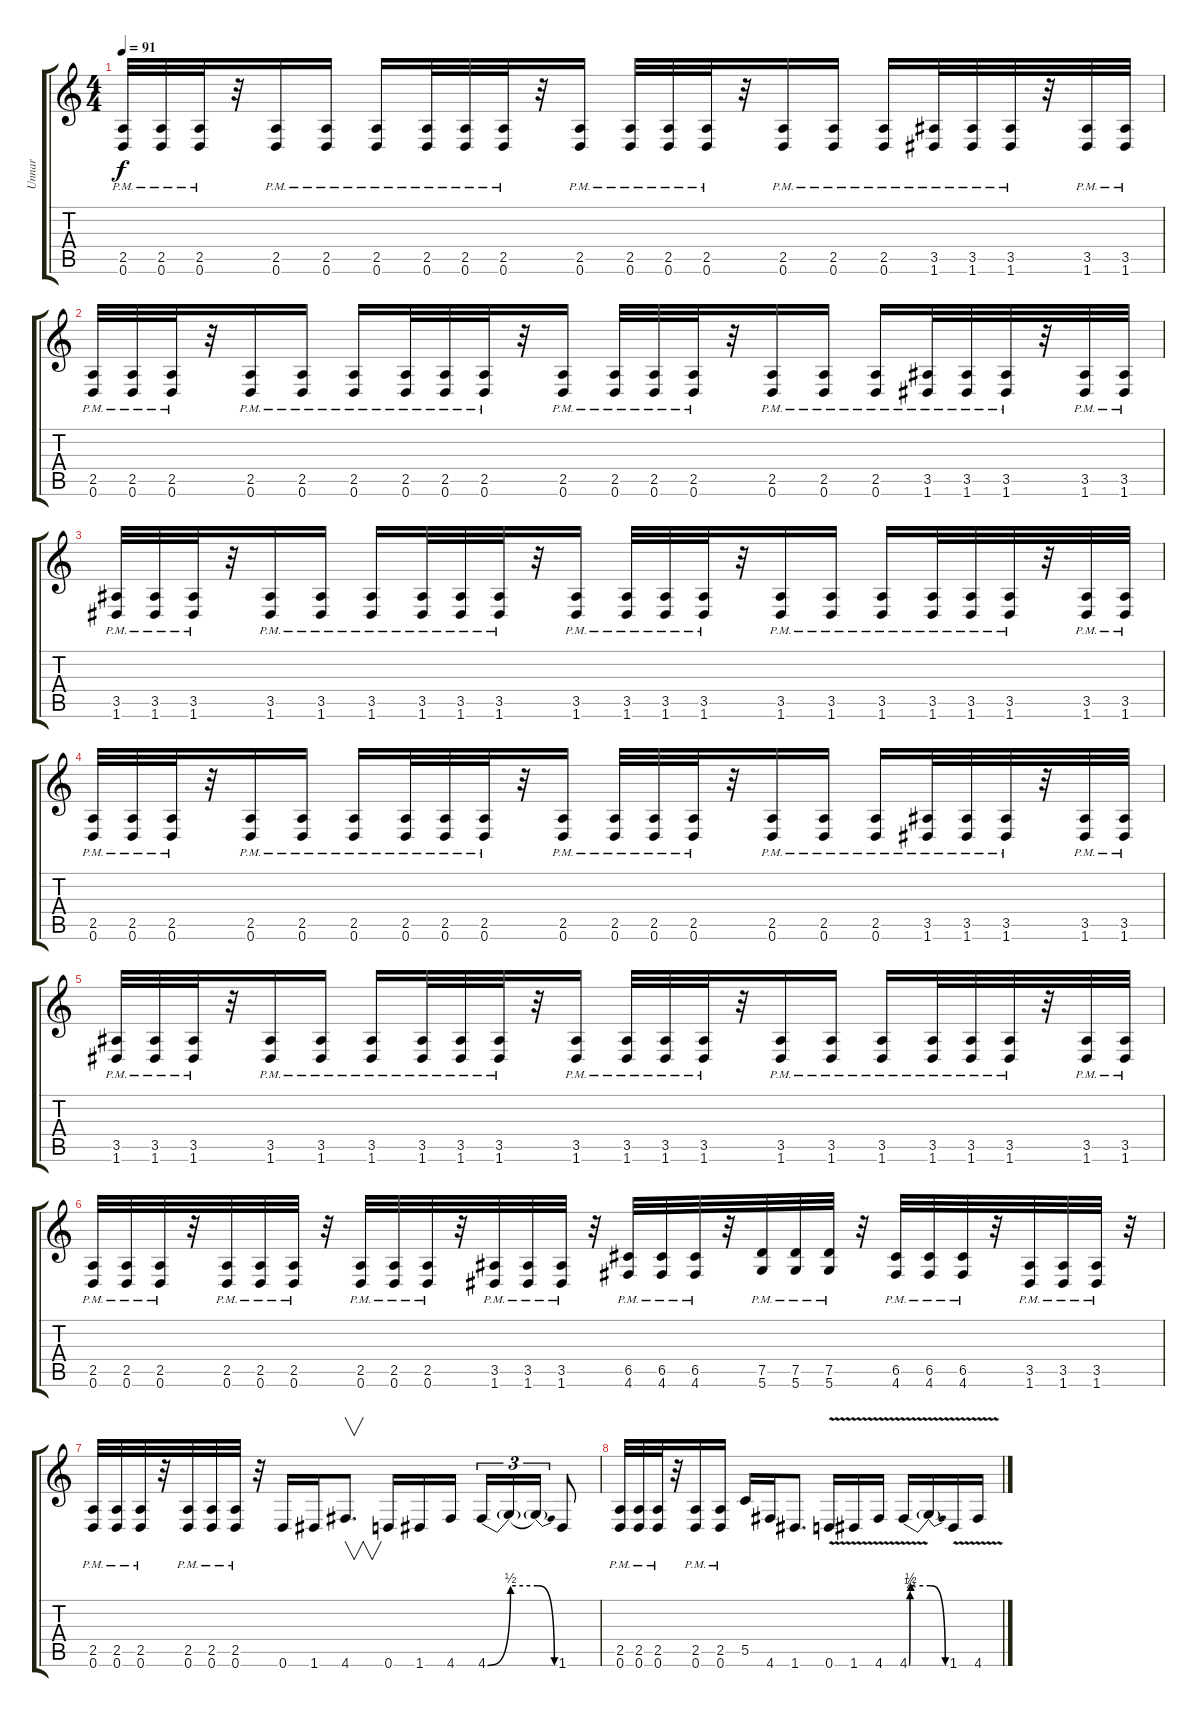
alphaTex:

\track ("Unnar" "Unnar") {instrument distortionguitar}
\staff {score tabs}
\tuning (D4 A3 F3 C3 G2 D2) {hide}
\ts (4 4)
\tempo 91
\clef g2
\ks c
(2.5{pm} 0.6{pm}).32{dy f} (2.5{pm} 0.6{pm}).32 (2.5{pm} 0.6{pm}).32 r.32 (2.5{pm} 0.6{pm}).16 (2.5{pm} 0.6{pm}).16 (2.5{pm} 0.6{pm}).16 (2.5{pm} 0.6{pm}).32 (2.5{pm} 0.6{pm}).32 (2.5{pm} 0.6{pm}).32 r.32 (2.5{pm} 0.6{pm}).16 (2.5{pm} 0.6{pm}).32 (2.5{pm} 0.6{pm}).32 (2.5{pm} 0.6{pm}).32 r.32 (2.5{pm} 0.6{pm}).16 (2.5{pm} 0.6{pm}).16 (2.5{pm} 0.6{pm}).16 (3.5{pm} 1.6{pm}).32 (3.5{pm} 1.6{pm}).32 (3.5{pm} 1.6{pm}).32 r.32 (3.5{pm} 1.6{pm}).32 (3.5{pm} 1.6{pm}).32 |
(2.5{pm} 0.6{pm}).32 (2.5{pm} 0.6{pm}).32 (2.5{pm} 0.6{pm}).32 r.32 (2.5{pm} 0.6{pm}).16 (2.5{pm} 0.6{pm}).16 (2.5{pm} 0.6{pm}).16 (2.5{pm} 0.6{pm}).32 (2.5{pm} 0.6{pm}).32 (2.5{pm} 0.6{pm}).32 r.32 (2.5{pm} 0.6{pm}).16 (2.5{pm} 0.6{pm}).32 (2.5{pm} 0.6{pm}).32 (2.5{pm} 0.6{pm}).32 r.32 (2.5{pm} 0.6{pm}).16 (2.5{pm} 0.6{pm}).16 (2.5{pm} 0.6{pm}).16 (3.5{pm} 1.6{pm}).32 (3.5{pm} 1.6{pm}).32 (3.5{pm} 1.6{pm}).32 r.32 (3.5{pm} 1.6{pm}).32 (3.5{pm} 1.6{pm}).32 |
(3.5{pm} 1.6{pm}).32 (3.5{pm} 1.6{pm}).32 (3.5{pm} 1.6{pm}).32 r.32 (3.5{pm} 1.6{pm}).16 (3.5{pm} 1.6{pm}).16 (3.5{pm} 1.6{pm}).16 (3.5{pm} 1.6{pm}).32 (3.5{pm} 1.6{pm}).32 (3.5{pm} 1.6{pm}).32 r.32 (3.5{pm} 1.6{pm}).16 (3.5{pm} 1.6{pm}).32 (3.5{pm} 1.6{pm}).32 (3.5{pm} 1.6{pm}).32 r.32 (3.5{pm} 1.6{pm}).16 (3.5{pm} 1.6{pm}).16 (3.5{pm} 1.6{pm}).16 (3.5{pm} 1.6{pm}).32 (3.5{pm} 1.6{pm}).32 (3.5{pm} 1.6{pm}).32 r.32 (3.5{pm} 1.6{pm}).32 (3.5{pm} 1.6{pm}).32 |
(2.5{pm} 0.6{pm}).32 (2.5{pm} 0.6{pm}).32 (2.5{pm} 0.6{pm}).32 r.32 (2.5{pm} 0.6{pm}).16 (2.5{pm} 0.6{pm}).16 (2.5{pm} 0.6{pm}).16 (2.5{pm} 0.6{pm}).32 (2.5{pm} 0.6{pm}).32 (2.5{pm} 0.6{pm}).32 r.32 (2.5{pm} 0.6{pm}).16 (2.5{pm} 0.6{pm}).32 (2.5{pm} 0.6{pm}).32 (2.5{pm} 0.6{pm}).32 r.32 (2.5{pm} 0.6{pm}).16 (2.5{pm} 0.6{pm}).16 (2.5{pm} 0.6{pm}).16 (3.5{pm} 1.6{pm}).32 (3.5{pm} 1.6{pm}).32 (3.5{pm} 1.6{pm}).32 r.32 (3.5{pm} 1.6{pm}).32 (3.5{pm} 1.6{pm}).32 |
(3.5{pm} 1.6{pm}).32 (3.5{pm} 1.6{pm}).32 (3.5{pm} 1.6{pm}).32 r.32 (3.5{pm} 1.6{pm}).16 (3.5{pm} 1.6{pm}).16 (3.5{pm} 1.6{pm}).16 (3.5{pm} 1.6{pm}).32 (3.5{pm} 1.6{pm}).32 (3.5{pm} 1.6{pm}).32 r.32 (3.5{pm} 1.6{pm}).16 (3.5{pm} 1.6{pm}).32 (3.5{pm} 1.6{pm}).32 (3.5{pm} 1.6{pm}).32 r.32 (3.5{pm} 1.6{pm}).16 (3.5{pm} 1.6{pm}).16 (3.5{pm} 1.6{pm}).16 (3.5{pm} 1.6{pm}).32 (3.5{pm} 1.6{pm}).32 (3.5{pm} 1.6{pm}).32 r.32 (3.5{pm} 1.6{pm}).32 (3.5{pm} 1.6{pm}).32 |
(2.5{pm} 0.6{pm}).32 (2.5{pm} 0.6{pm}).32 (2.5{pm} 0.6{pm}).32 r.32 (2.5{pm} 0.6{pm}).32 (2.5{pm} 0.6{pm}).32 (2.5{pm} 0.6{pm}).32 r.32 (2.5{pm} 0.6{pm}).32 (2.5{pm} 0.6{pm}).32 (2.5{pm} 0.6{pm}).32 r.32 (3.5{pm} 1.6{pm}).32 (3.5{pm} 1.6{pm}).32 (3.5{pm} 1.6{pm}).32 r.32 (6.5{pm} 4.6{pm}).32 (6.5{pm} 4.6{pm}).32 (6.5{pm} 4.6{pm}).32 r.32 (7.5{pm} 5.6{pm}).32 (7.5{pm} 5.6{pm}).32 (7.5{pm} 5.6{pm}).32 r.32 (6.5{pm} 4.6{pm}).32 (6.5{pm} 4.6{pm}).32 (6.5{pm} 4.6{pm}).32 r.32 (3.5{pm} 1.6{pm}).32 (3.5{pm} 1.6{pm}).32 (3.5{pm} 1.6{pm}).32 r.32 |
(2.5{pm} 0.6{pm}).32 (2.5{pm} 0.6{pm}).32 (2.5{pm} 0.6{pm}).32 r.32 (2.5{pm} 0.6{pm}).32 (2.5{pm} 0.6{pm}).32 (2.5{pm} 0.6{pm}).32 r.32 0.6.16 1.6.16 4.6.8{v d} 0.6.16 1.6.16 4.6.16 4.6{be (bend 0 0 60 2)}.16{tu (3 2)} 4.6{be (hold 0 2 60 2) t}.16{tu (3 2)} 4.6{be (release 0 2 60 0) t}.16{tu (3 2)} 1.6.8 |
(2.5{pm} 0.6{pm}).32 (2.5{pm} 0.6{pm}).32 (2.5{pm} 0.6{pm}).32 r.32 (2.5{pm} 0.6{pm}).16 (2.5{pm} 0.6{pm}).16 5.5.16 4.6.16 1.6.8{d} 0.6{v}.16 1.6{v}.16 4.6{v}.16 4.6{be (custom 0 0 2 1 4 2 15 2 60 2) v}.16 4.6{be (release 0 2 60 0) v t}.16 1.6{v}.16 4.6{v}.16
